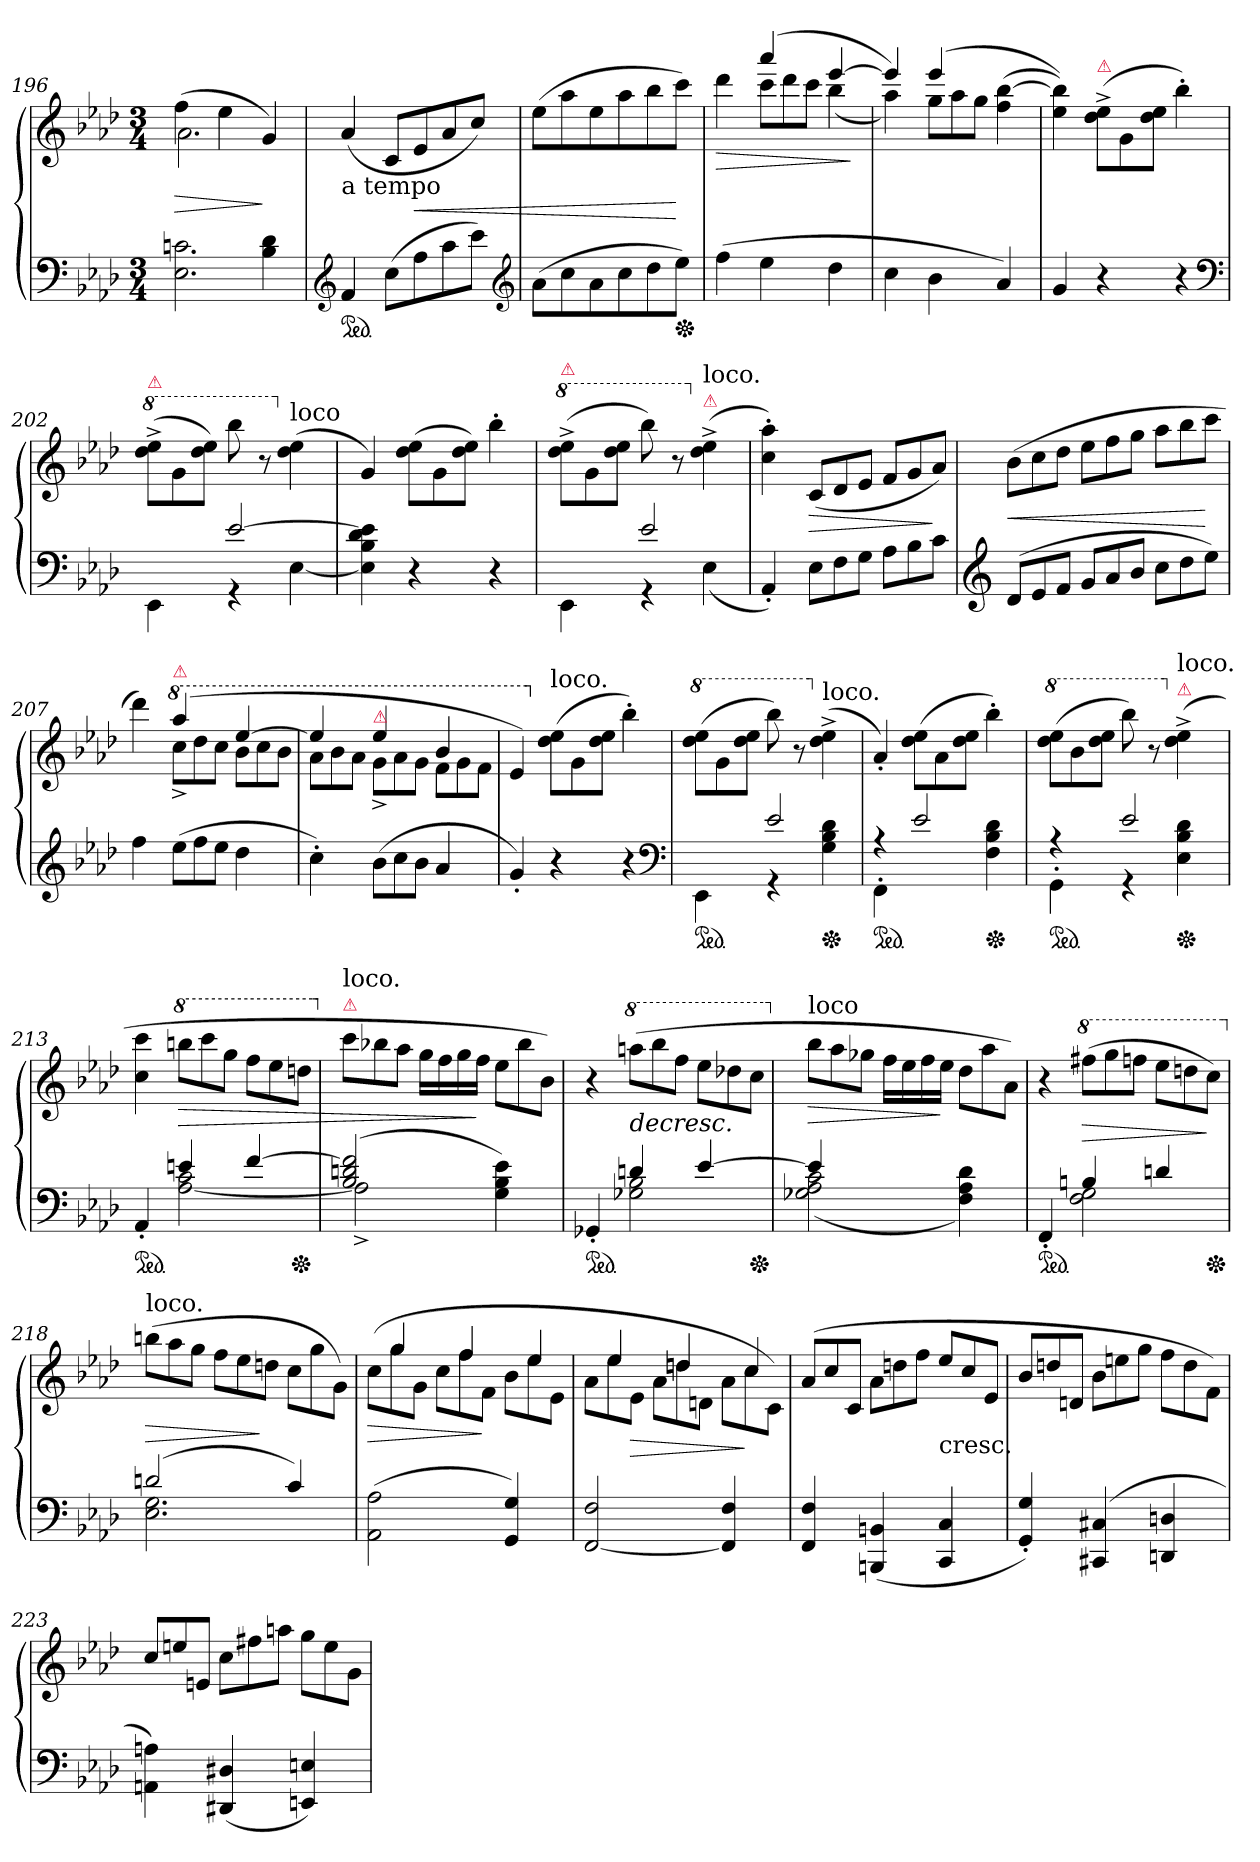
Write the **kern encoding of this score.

**kern	**kern	**dynam
*part1	*part1	*part1
*staff2	*staff1	*staff1/2
*clefF4	*clefG2	*
*k[b-e-a-d-]	*k[b-e-a-d-]	*
*M3/4	*M3/4	*
=196	=196	=196
*^	*^	*
2.E-\ 2.cn\	2ryy	(4ff\	2.a-	>
.	.	4ee-\	.	.
.	4B- 4d-	4g/)	.	]
*	*	*v	*v	*
=197	=197	=197	=197
!	!	!LO:TX:b:t=a tempo	!
*v	*v	*	*
*ped	*	*
4AA-	(<4a-	.
(8E-L	8cL	.
8A-	8e-	<
8c	8a-	.
8e-J)	8ccJ)	.
*clefG2	*	*
=198	=198	=198
(8a-L	(8ee-L	.
8cc	8aa-	.
8a-	8ee-	.
8cc	8aa-	.
8dd-	8bb-	.
*Xped	*	*
8ee-J)	8cccJ)	[
=199	=199	=199
*	*^	*
!	!	!	!LO:HP:b
(4ff	4ryy	4ddd-	>
*	*	*Xtuplet	*
4ee-	(>4aaa-	12cccL	.
.	.	12ddd-	.
.	.	12cccJ	.
4dd-	[4eee-	(>4bb-	.
*	*v	*v	*
.	.	]
=200	=200	=200
*	*^	*
4cc	4eee-]	4aa-))	.
4b-\	(4eee-	12ggL	.
.	.	12aa-	.
.	.	12ggJ	.
4a-)	4ryy	(<4ff [4bb-	.
*	*v	*v	*
=201	=201	=201
4g	4ee- 4bb-]))	.
!	!LO:TX:a:color=crimson:t=⚠	!
4r	(12dd-^< 12ee-^<L	.
.	12g	.
.	12dd- 12ee-J	.
4r	4bb-'>)	.
*clefF4	*	*
=202	=202	=202
*^	*	*
*	*	*8va	*
!	!	!LO:TX:a:color=crimson:t=⚠	!
4ryy	4EE-\	(12ddd-^< 12eee-^<L	.
.	.	12gg	.
.	.	12ddd- 12eee-J)	.
[2e-	4rGG	8bbb-	.
.	.	8r	.
*	*	*X8va	*
!	!	!LO:TX:a:t=loco	!
.	[4E-	(4dd- 4ee-	.
*v	*v	*	*
=203	=203	=203
4E-] 4B- 4d- 4e-]	4g)	.
4r	(12dd- 12ee-L	.
.	12g	.
.	12dd- 12ee-J)	.
4r	4bb-'>	.
=204	=204	=204
*^	*	*
*	*	*8va	*
!	!	!LO:TX:a:color=crimson:t=⚠	!
4ryy	4EE-\	(12ddd-^< 12eee-^<L	.
.	.	12gg	.
.	.	12ddd- 12eee-J	.
2e-	4r	8bbb-)	.
.	.	8r	.
*	*	*X8va	*
!	!	!LO:TX:a:color=crimson:t=⚠	!
!	!	!LO:TX:a:t=loco.	!
.	(>4E-	(4dd-^< 4ee-^<	.
*v	*v	*	*
=205	=205	=205
4AA-'<)	4cc'> 4aa-'>)	.
*Xtuplet	*	*
12E-L	(<12cL	>
12F	12d-	.
12GJ	12e-J	.
12A-L	12fL	.
12B-	12g	.
12cJ	12a-J)	]
=206	=206	=206
*clefG2	*	*
(>12d-L	(12b-L	<
12e-	12cc	.
12fJ	12dd-J	.
12gL	12ee-L	.
12a-	12ff	.
12b-J	12ggJ	.
12ccL	12aa-L	.
12dd-	12bb-	.
12ee-J)	12cccJ	[
=207	=207	=207
*	*^	*
4ff	4ryy	4ddd-)	.
*	*8va	*	*
!	!LO:TX:a:color=crimson:t=⚠	!	!
(>12ee-L	(>4aaa-	12ccc^<L	.
12ff	.	12ddd-	.
12ee-J	.	12cccJ	.
4dd-	[4eee-	12bb-L	.
.	.	12ccc	.
.	.	12bb-J	.
=208	=208	=208	=208
4cc'>)	4eee-]	12aa-L	.
.	.	12bb-	.
.	.	12aa-J	.
!	!LO:TX:a:color=crimson:t=⚠	!	!
(>12b-L	4eee-	12gg^<L	.
12cc	.	12aa-	.
12b-J	.	12ggJ	.
4a-	4bb-	12ffL	.
.	.	12gg	.
.	.	12ffJ	.
*	*v	*v	*
=209	=209	=209
4g'<)	4ee-)	.
*	*X8va	*
!	!LO:TX:a:t=loco.	!
4r	(12dd- 12ee-L	.
.	12g	.
.	12dd- 12ee-J	.
4r	4bb-'>)	.
*clefF4	*	*
=210	=210	=210
*^	*	*
*	*	*8va	*
*ped	*	*	*
4EE-\	4ryy	(12ddd- 12eee-L	.
.	.	12gg	.
.	.	12ddd- 12eee-J	.
4rGG	2e-/	8bbb-)	.
.	.	8r	.
*	*	*X8va	*
!	!	!LO:TX:a:t=loco.	!
*Xped	*	*	*
4G\ 4B-\ 4d-\	.	(4dd-^> 4ee-^>	.
=211	=211	=211	=211
*ped	*	*	*
4FF'>\	4rA	4a-'/)	.
4ryy	2e-/	(12dd- 12ee-L	.
.	.	12a-	.
.	.	12dd- 12ee-J	.
*Xped	*	*	*
4F\ 4B-\ 4d-\	.	4bb-')	.
=212	=212	=212	=212
*	*	*8va	*
*ped	*	*	*
4GG'>\	4rA	(12ddd- 12eee-L	.
.	.	12bb-	.
.	.	12ddd- 12eee-J	.
4rGG	2e-/	8bbb-)	.
.	.	8r	.
*	*	*X8va	*
!	!	!LO:TX:a:color=crimson:t=⚠	!
!	!	!LO:TX:a:t=loco.	!
*Xped	*	*	*
4E-\ 4B-\ 4d-\	.	(>4dd-^> 4ee-^>	.
=213	=213	=213	=213
*ped	*	*	*
4AA-'	4ryy	4cc 4ccc	.
*	*	*8va	*
4en	[2A- 2c	12bbbnL	>
.	.	12cccc	.
.	.	12gggJ	.
[4f	.	12fffL	.
.	.	12eee-	.
*Xped	*	*	*
.	.	12dddnJ	.
=214	=214	=214	=214
*	*	*X8va	*
!	!	!LO:TX:a:color=crimson:t=⚠	!
!	!	!LO:TX:a:t=loco.	!
(2B- 2dn 2f]	2A-^<]	12cccL	.
.	.	12bb-X	.
.	.	12aa-J	.
.	.	16ggLL	.
.	.	16ff	.
.	.	16gg	.
.	.	16ffJJ	]
4G 4B- 4e-)	4ryy	12ee-L	.
.	.	12bb-	.
.	.	12b-J)	.
=215	=215	=215	=215
*ped	*	*	*
4GG-X'<	4ryy	4r	.
*	*	*8va	*
4dn	2G-X 2B-	(12aaanL	>
.	.	12bbb-	.
.	.	12fffJ	.
[4e-	.	12eee-L	.
.	.	12ddd-X	.
*Xped	*	*	*
.	.	12cccJ	.
=216	=216	=216	=216
*	*	*X8va	*
!	!	!LO:TX:a:t=loco	!
!	!	!	!LO:HP:b
4e-]	(>2G-X 2A- 2c	12bb-L	>
.	.	12aa-	.
.	.	12gg-XJ	.
4ryy	.	16ffLL	.
.	.	16ee-	.
.	.	16ff	.
.	.	16ee-JJ	]
4ryy	4F 4A- 4d-)	12dd-L	.
.	.	12aa-	.
.	.	12a-J)	]
=217	=217	=217	=217
*ped	*	*	*
4FF'<	4ryy	4r	.
*	*	*8va	*
4Bn	2F 2G	(>12fff#XL	>
.	.	12ggg	.
.	.	12fffnJ	.
4dn	.	12eee-L	.
.	.	12dddn	.
*Xped	*	*	*
.	.	12cccJ)	]
=218	=218	=218	=218
*	*	*X8va	*
!	!	!LO:TX:a:t=loco.	!
!	!	!	!LO:HP:b
(2dn	2.E- 2.G	(12bbnL	>
.	.	12aa-	.
.	.	12ggJ	.
.	.	12ffL	.
.	.	12ee-	.
.	.	12ddnJ	]
4c)	.	12ccL	.
.	.	12gg	.
.	.	12gJ)	.
*v	*v	*	*
=219	=219	=219
*	*^	*
!	!	!	!LO:HP:n=1:b
(>2AA-\ 2A-\	12ryy	(>12ccL	> >
.	6gg	12gg	.
.	.	12gJ	.
.	12ryy	12ccL	.
.	6ff	12ff	.
.	.	12fJ	]
4GG 4G)	12ryy	12b-L	]
.	6ee-	12ee-	.
.	.	12e-J	.
=220	=220	=220	=220
[2FF 2F	12ryy	12a-L	.
.	6ee-	12ee-	.
.	.	12e-J	>
.	12ryy	12a-L	.
.	6ddn	12ddn	.
.	.	12dnJ	.
4FF] 4F	12ryy	12a-L	.
.	6cc	12cc	]
.	.	12cJ)	.
*	*v	*v	*
=221	=221	=221
4FF 4F	(>12a-L	.
.	12cc	.
.	12cJ	.
(4BBBn 4BBn	12a-L	.
.	12ddn	.
.	12ffJ	.
!	!LO:TX:c:t=cresc.	!
4CC 4C	12ee-/L	.
.	12cc	.
.	12e-J	.
=222	=222	=222
4GG'< 4G'<)	12b-L	.
.	12ddn	.
.	12dnJ	.
(<4CC#X 4C#X	12b-L	.
.	12een	.
.	12ggJ	.
4DDn 4Dn	12ffL	.
.	12dd	.
.	12fJ)	.
=223	=223	=223
4AAn 4An)	12ccL	.
.	12een	.
.	12enJ	.
(4DD#X 4D#X	12ccL	.
.	12ff#X	.
.	12aanJ	.
4EEn 4En)	12ggL	.
.	12ee	.
.	12gJ	.
=	=	=
*-	*-	*-
